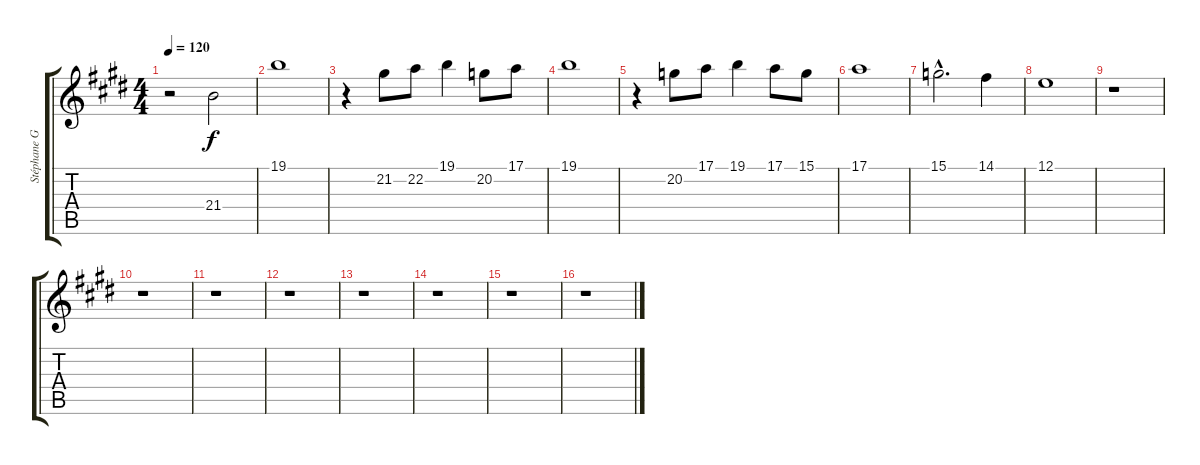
\track ("Stéphane Grapelli" "Stéphane G") {instrument stringensemble1}
\staff {score tabs}
\tuning (E4 B3 G3 D3 A2 E2) {hide}
\ts (4 4)
\tempo 120
\clef g2
\ks e
r.2{dy f} 21.4.2 |
19.1.1 |
r.4 21.2.8 22.2.8 19.1.4 20.2.8 17.1.8 |
19.1.1 |
r.4 20.2.8 17.1.8 19.1.4 17.1.8 15.1.8 |
17.1.1 |
15.1{hac}.2{d} 14.1.4 |
12.1.1 |
r.1 |
r.1 |
r.1 |
r.1 |
r.1 |
r.1 |
r.1 |
r.1
